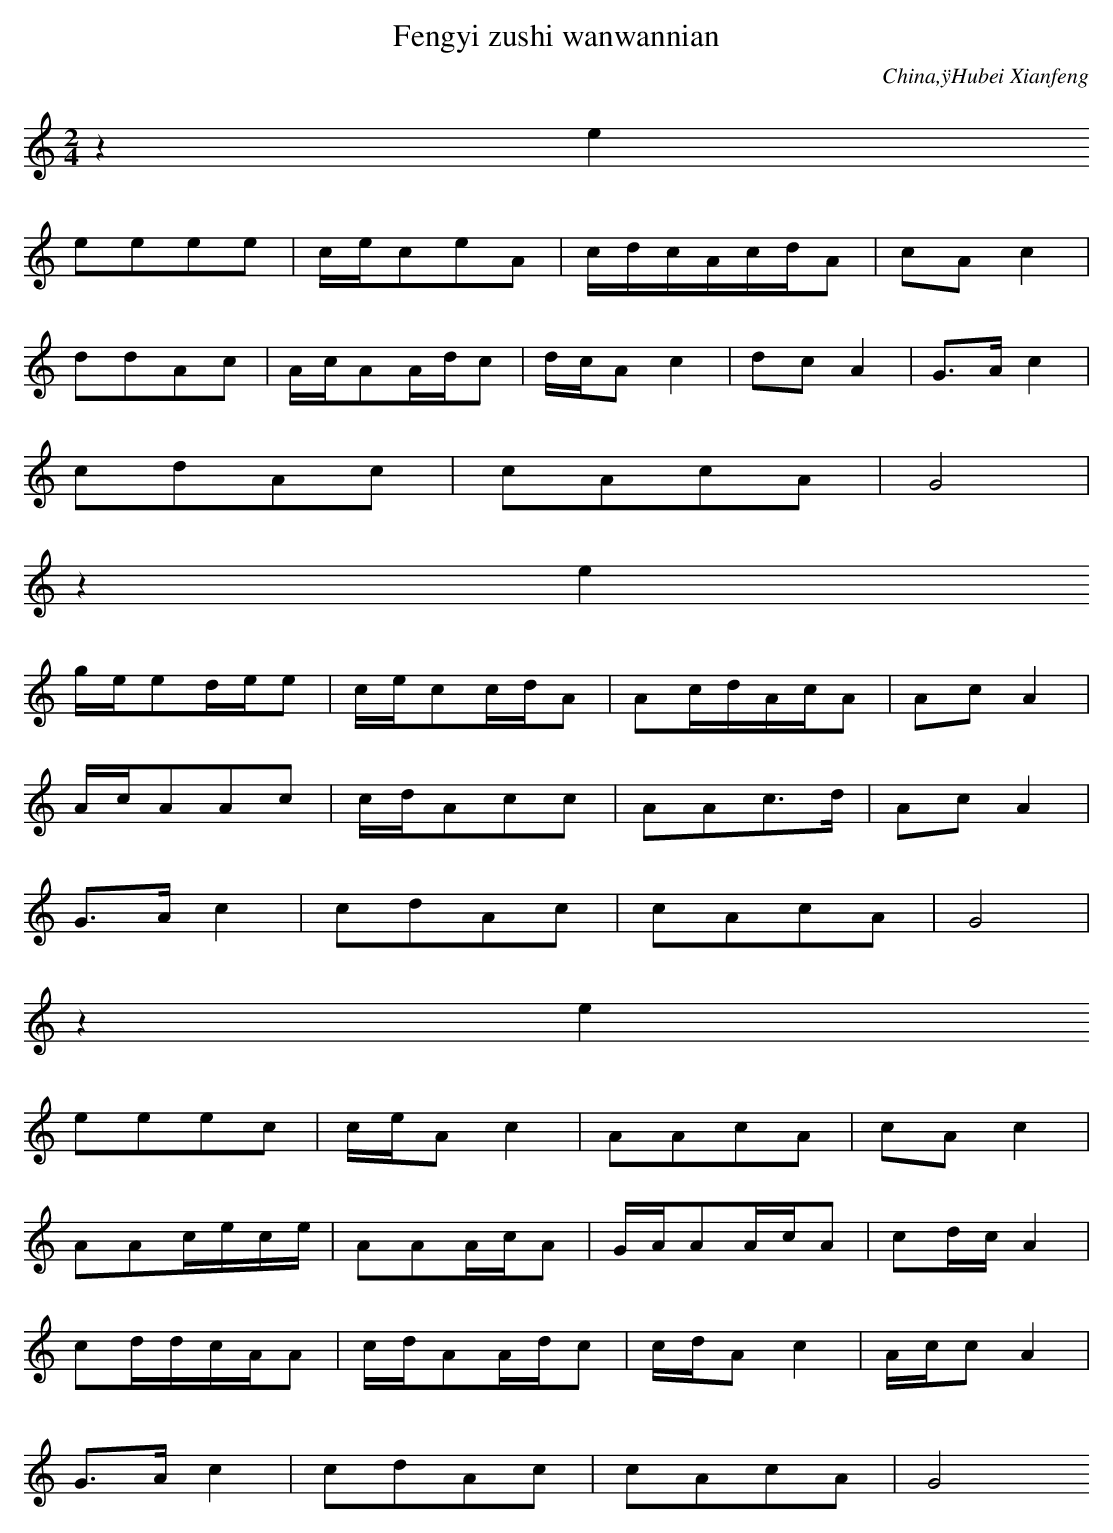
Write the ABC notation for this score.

X:1
T: Fengyi zushi wanwannian
O: China,ÿHubei Xianfeng
M: 2/4
L: 1/16
K: C
z4e4
e2e2e2e2 | cec2e2A2 | cdcAcdA2 | c2A2c4 |
d2d2A2c2 | AcA2Adc2 | dcA2c4 | d2c2A4 | G3Ac4 |
c2d2A2c2 | c2A2c2A2 | G8 |
z4e4
gee2dee2 | cec2cdA2 | A2cdAcA2 | A2c2A4 |
AcA2A2c2 | cdA2c2c2 | A2A2c3d | A2c2A4 |
G3Ac4 | c2d2A2c2 | c2A2c2A2 | G8 |
z4e4
e2e2e2c2 | ceA2c4 | A2A2c2A2 | c2A2c4 |
A2A2cece | A2A2AcA2 | GAA2AcA2 | c2dcA4 |
c2ddcAA2 | cdA2Adc2 | cdA2c4 | Acc2A4 |
G3Ac4 | c2d2A2c2 | c2A2c2A2 | G8
